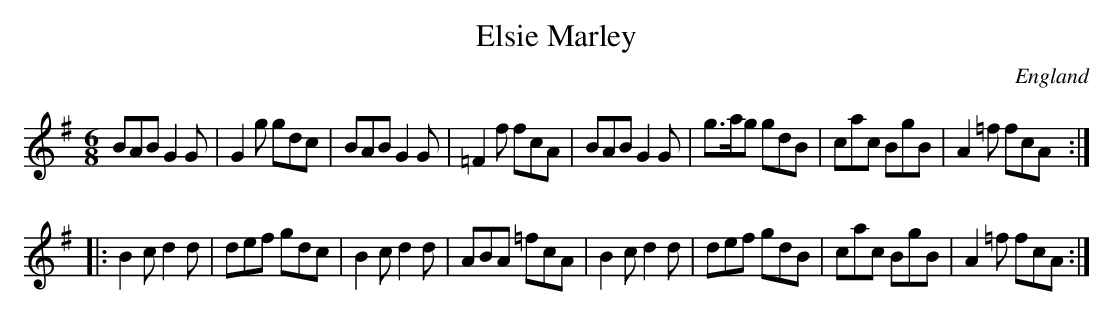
X:1
T:Elsie Marley
M:6/8
O:England
K:G major
BAB G2G|G2g gdc|BAB G2G|=F2f fcA|\
BAB G2G|g>ag gdB|cac BgB|A2=f fcA::
B2c d2d|def gdc|B2c d2d|ABA =fcA|\
B2c d2d|def gdB|cac BgB|A2=f fcA:|
